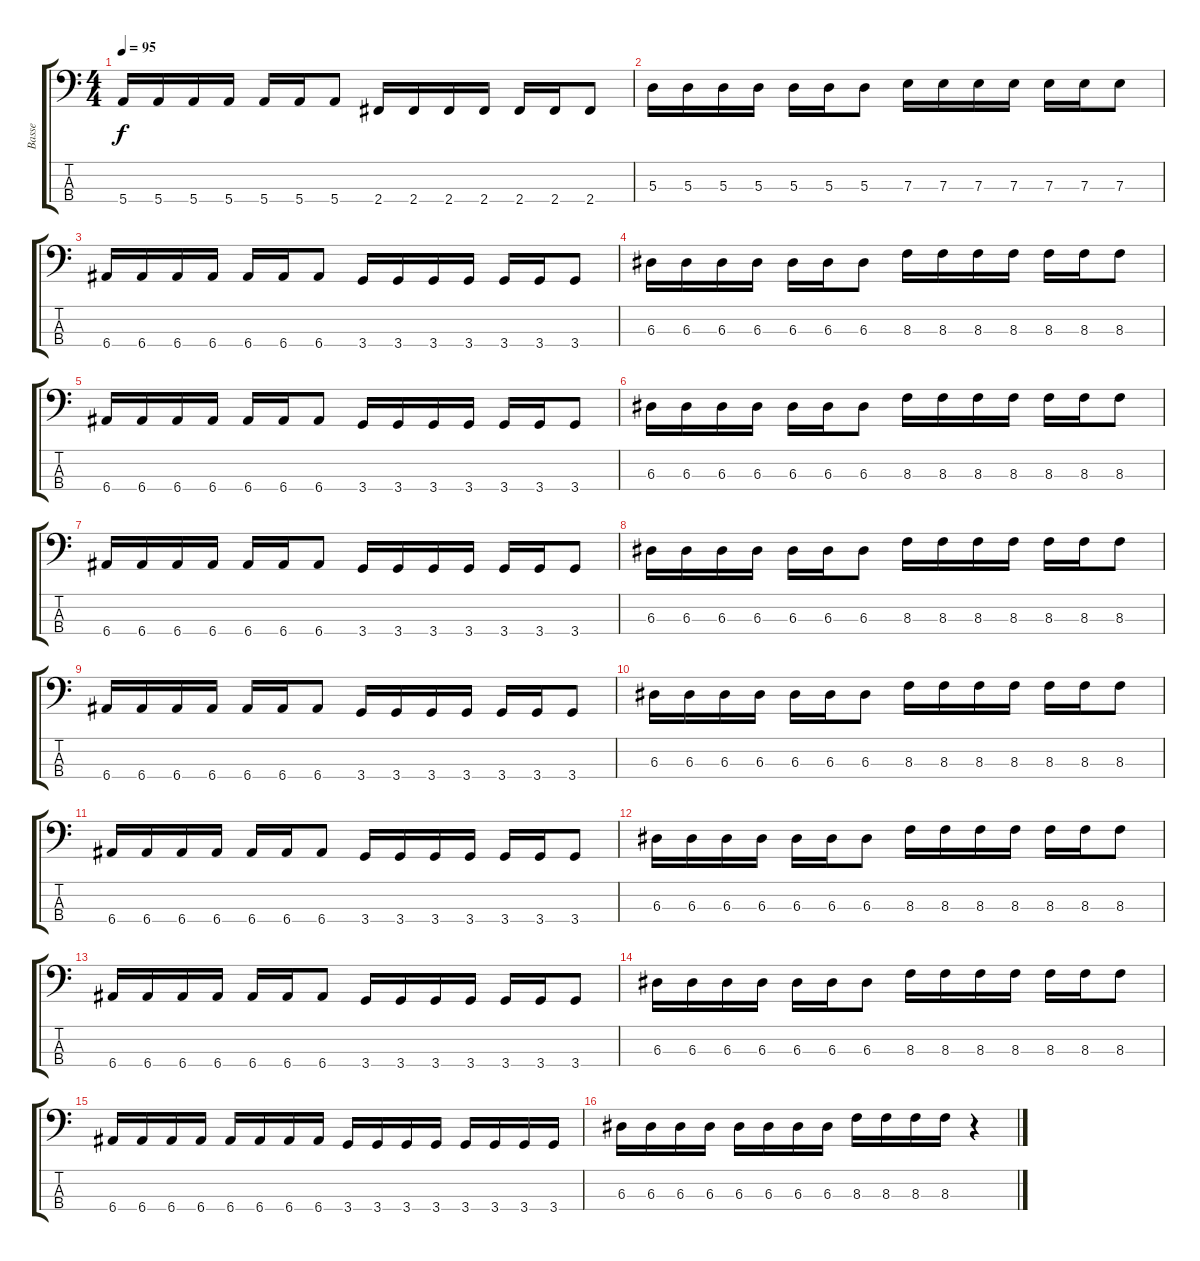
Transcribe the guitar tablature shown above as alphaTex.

\track ("Basse" "Basse") {instrument electricbassfinger}
\staff {score tabs}
\tuning (G2 D2 A1 E1) {hide}
\ts (4 4)
\tempo 95
\clef f4
\ks c
5.4.16{dy f} 5.4.16 5.4.16 5.4.16 5.4.16 5.4.16 5.4.8 2.4.16 2.4.16 2.4.16 2.4.16 2.4.16 2.4.16 2.4.8 |
5.3.16 5.3.16 5.3.16 5.3.16 5.3.16 5.3.16 5.3.8 7.3.16 7.3.16 7.3.16 7.3.16 7.3.16 7.3.16 7.3.8 |
6.4.16 6.4.16 6.4.16 6.4.16 6.4.16 6.4.16 6.4.8 3.4.16 3.4.16 3.4.16 3.4.16 3.4.16 3.4.16 3.4.8 |
6.3.16 6.3.16 6.3.16 6.3.16 6.3.16 6.3.16 6.3.8 8.3.16 8.3.16 8.3.16 8.3.16 8.3.16 8.3.16 8.3.8 |
6.4.16 6.4.16 6.4.16 6.4.16 6.4.16 6.4.16 6.4.8 3.4.16 3.4.16 3.4.16 3.4.16 3.4.16 3.4.16 3.4.8 |
6.3.16 6.3.16 6.3.16 6.3.16 6.3.16 6.3.16 6.3.8 8.3.16 8.3.16 8.3.16 8.3.16 8.3.16 8.3.16 8.3.8 |
6.4.16 6.4.16 6.4.16 6.4.16 6.4.16 6.4.16 6.4.8 3.4.16 3.4.16 3.4.16 3.4.16 3.4.16 3.4.16 3.4.8 |
6.3.16 6.3.16 6.3.16 6.3.16 6.3.16 6.3.16 6.3.8 8.3.16 8.3.16 8.3.16 8.3.16 8.3.16 8.3.16 8.3.8 |
6.4.16 6.4.16 6.4.16 6.4.16 6.4.16 6.4.16 6.4.8 3.4.16 3.4.16 3.4.16 3.4.16 3.4.16 3.4.16 3.4.8 |
6.3.16 6.3.16 6.3.16 6.3.16 6.3.16 6.3.16 6.3.8 8.3.16 8.3.16 8.3.16 8.3.16 8.3.16 8.3.16 8.3.8 |
6.4.16 6.4.16 6.4.16 6.4.16 6.4.16 6.4.16 6.4.8 3.4.16 3.4.16 3.4.16 3.4.16 3.4.16 3.4.16 3.4.8 |
6.3.16 6.3.16 6.3.16 6.3.16 6.3.16 6.3.16 6.3.8 8.3.16 8.3.16 8.3.16 8.3.16 8.3.16 8.3.16 8.3.8 |
6.4.16 6.4.16 6.4.16 6.4.16 6.4.16 6.4.16 6.4.8 3.4.16 3.4.16 3.4.16 3.4.16 3.4.16 3.4.16 3.4.8 |
6.3.16 6.3.16 6.3.16 6.3.16 6.3.16 6.3.16 6.3.8 8.3.16 8.3.16 8.3.16 8.3.16 8.3.16 8.3.16 8.3.8 |
6.4.16 6.4.16 6.4.16 6.4.16 6.4.16 6.4.16 6.4.16 6.4.16 3.4.16 3.4.16 3.4.16 3.4.16 3.4.16 3.4.16 3.4.16 3.4.16 |
6.3.16 6.3.16 6.3.16 6.3.16 6.3.16 6.3.16 6.3.16 6.3.16 8.3.16 8.3.16 8.3.16 8.3.16 r.4
